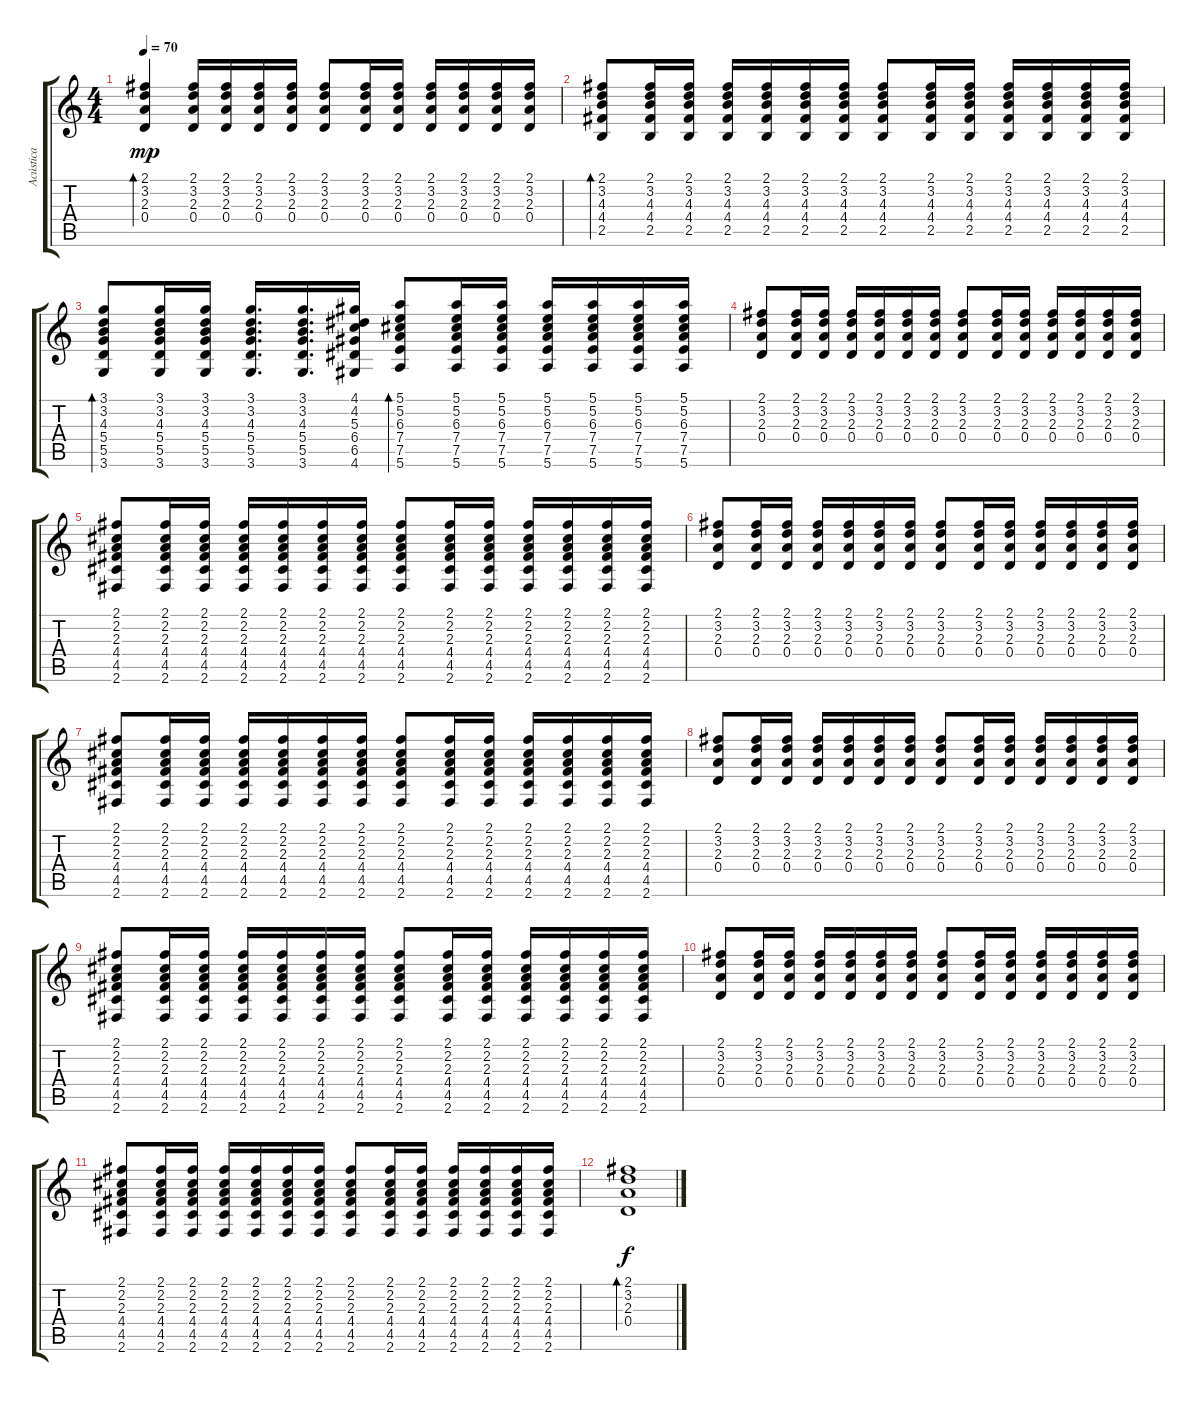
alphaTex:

\track ("Acústica" "Acústica") {instrument acousticguitarsteel}
\staff {score tabs}
\tuning (E4 B3 G3 D3 A2 E2) {hide}
\ts (4 4)
\tempo 70
\clef g2
\ks c
(2.1 3.2 2.3 0.4).4{bd 60 dy mp} (2.1 3.2 2.3 0.4).16 (2.1 3.2 2.3 0.4).16 (2.1 3.2 2.3 0.4).16 (2.1 3.2 2.3 0.4).16 (2.1 3.2 2.3 0.4).8 (2.1 3.2 2.3 0.4).16 (2.1 3.2 2.3 0.4).16 (2.1 3.2 2.3 0.4).16 (2.1 3.2 2.3 0.4).16 (2.1 3.2 2.3 0.4).16 (2.1 3.2 2.3 0.4).16 |
(2.1 3.2 4.3 4.4 2.5).8{bd 60} (2.1 3.2 4.3 4.4 2.5).16 (2.1 3.2 4.3 4.4 2.5).16 (2.1 3.2 4.3 4.4 2.5).16 (2.1 3.2 4.3 4.4 2.5).16 (2.1 3.2 4.3 4.4 2.5).16 (2.1 3.2 4.3 4.4 2.5).16 (2.1 3.2 4.3 4.4 2.5).8 (2.1 3.2 4.3 4.4 2.5).16 (2.1 3.2 4.3 4.4 2.5).16 (2.1 3.2 4.3 4.4 2.5).16 (2.1 3.2 4.3 4.4 2.5).16 (2.1 3.2 4.3 4.4 2.5).16 (2.1 3.2 4.3 4.4 2.5).16 |
(3.1 3.2 4.3 5.4 5.5 3.6).8{bd 60} (3.1 3.2 4.3 5.4 5.5 3.6).16 (3.1 3.2 4.3 5.4 5.5 3.6).16 (3.1 3.2 4.3 5.4 5.5 3.6).16{d} (3.1 3.2 4.3 5.4 5.5 3.6).16{d} (4.1 4.2 5.3 6.4 6.5 4.6).16 (5.1 5.2 6.3 7.4 7.5 5.6).8{bd 60} (5.1 5.2 6.3 7.4 7.5 5.6).16 (5.1 5.2 6.3 7.4 7.5 5.6).16 (5.1 5.2 6.3 7.4 7.5 5.6).16 (5.1 5.2 6.3 7.4 7.5 5.6).16 (5.1 5.2 6.3 7.4 7.5 5.6).16 (5.1 5.2 6.3 7.4 7.5 5.6).16 |
(2.1 3.2 2.3 0.4).8 (2.1 3.2 2.3 0.4).16 (2.1 3.2 2.3 0.4).16 (2.1 3.2 2.3 0.4).16 (2.1 3.2 2.3 0.4).16 (2.1 3.2 2.3 0.4).16 (2.1 3.2 2.3 0.4).16 (2.1 3.2 2.3 0.4).8 (2.1 3.2 2.3 0.4).16 (2.1 3.2 2.3 0.4).16 (2.1 3.2 2.3 0.4).16 (2.1 3.2 2.3 0.4).16 (2.1 3.2 2.3 0.4).16 (2.1 3.2 2.3 0.4).16 |
(2.1 2.2 2.3 4.4 4.5 2.6).8 (2.1 2.2 2.3 4.4 4.5 2.6).16 (2.1 2.2 2.3 4.4 4.5 2.6).16 (2.1 2.2 2.3 4.4 4.5 2.6).16 (2.1 2.2 2.3 4.4 4.5 2.6).16 (2.1 2.2 2.3 4.4 4.5 2.6).16 (2.1 2.2 2.3 4.4 4.5 2.6).16 (2.1 2.2 2.3 4.4 4.5 2.6).8 (2.1 2.2 2.3 4.4 4.5 2.6).16 (2.1 2.2 2.3 4.4 4.5 2.6).16 (2.1 2.2 2.3 4.4 4.5 2.6).16 (2.1 2.2 2.3 4.4 4.5 2.6).16 (2.1 2.2 2.3 4.4 4.5 2.6).16 (2.1 2.2 2.3 4.4 4.5 2.6).16 |
(2.1 3.2 2.3 0.4).8 (2.1 3.2 2.3 0.4).16 (2.1 3.2 2.3 0.4).16 (2.1 3.2 2.3 0.4).16 (2.1 3.2 2.3 0.4).16 (2.1 3.2 2.3 0.4).16 (2.1 3.2 2.3 0.4).16 (2.1 3.2 2.3 0.4).8 (2.1 3.2 2.3 0.4).16 (2.1 3.2 2.3 0.4).16 (2.1 3.2 2.3 0.4).16 (2.1 3.2 2.3 0.4).16 (2.1 3.2 2.3 0.4).16 (2.1 3.2 2.3 0.4).16 |
(2.1 2.2 2.3 4.4 4.5 2.6).8 (2.1 2.2 2.3 4.4 4.5 2.6).16 (2.1 2.2 2.3 4.4 4.5 2.6).16 (2.1 2.2 2.3 4.4 4.5 2.6).16 (2.1 2.2 2.3 4.4 4.5 2.6).16 (2.1 2.2 2.3 4.4 4.5 2.6).16 (2.1 2.2 2.3 4.4 4.5 2.6).16 (2.1 2.2 2.3 4.4 4.5 2.6).8 (2.1 2.2 2.3 4.4 4.5 2.6).16 (2.1 2.2 2.3 4.4 4.5 2.6).16 (2.1 2.2 2.3 4.4 4.5 2.6).16 (2.1 2.2 2.3 4.4 4.5 2.6).16 (2.1 2.2 2.3 4.4 4.5 2.6).16 (2.1 2.2 2.3 4.4 4.5 2.6).16 |
(2.1 3.2 2.3 0.4).8 (2.1 3.2 2.3 0.4).16 (2.1 3.2 2.3 0.4).16 (2.1 3.2 2.3 0.4).16 (2.1 3.2 2.3 0.4).16 (2.1 3.2 2.3 0.4).16 (2.1 3.2 2.3 0.4).16 (2.1 3.2 2.3 0.4).8 (2.1 3.2 2.3 0.4).16 (2.1 3.2 2.3 0.4).16 (2.1 3.2 2.3 0.4).16 (2.1 3.2 2.3 0.4).16 (2.1 3.2 2.3 0.4).16 (2.1 3.2 2.3 0.4).16 |
(2.1 2.2 2.3 4.4 4.5 2.6).8 (2.1 2.2 2.3 4.4 4.5 2.6).16 (2.1 2.2 2.3 4.4 4.5 2.6).16 (2.1 2.2 2.3 4.4 4.5 2.6).16 (2.1 2.2 2.3 4.4 4.5 2.6).16 (2.1 2.2 2.3 4.4 4.5 2.6).16 (2.1 2.2 2.3 4.4 4.5 2.6).16 (2.1 2.2 2.3 4.4 4.5 2.6).8 (2.1 2.2 2.3 4.4 4.5 2.6).16 (2.1 2.2 2.3 4.4 4.5 2.6).16 (2.1 2.2 2.3 4.4 4.5 2.6).16 (2.1 2.2 2.3 4.4 4.5 2.6).16 (2.1 2.2 2.3 4.4 4.5 2.6).16 (2.1 2.2 2.3 4.4 4.5 2.6).16 |
(2.1 3.2 2.3 0.4).8 (2.1 3.2 2.3 0.4).16 (2.1 3.2 2.3 0.4).16 (2.1 3.2 2.3 0.4).16 (2.1 3.2 2.3 0.4).16 (2.1 3.2 2.3 0.4).16 (2.1 3.2 2.3 0.4).16 (2.1 3.2 2.3 0.4).8 (2.1 3.2 2.3 0.4).16 (2.1 3.2 2.3 0.4).16 (2.1 3.2 2.3 0.4).16 (2.1 3.2 2.3 0.4).16 (2.1 3.2 2.3 0.4).16 (2.1 3.2 2.3 0.4).16 |
(2.1 2.2 2.3 4.4 4.5 2.6).8 (2.1 2.2 2.3 4.4 4.5 2.6).16 (2.1 2.2 2.3 4.4 4.5 2.6).16 (2.1 2.2 2.3 4.4 4.5 2.6).16 (2.1 2.2 2.3 4.4 4.5 2.6).16 (2.1 2.2 2.3 4.4 4.5 2.6).16 (2.1 2.2 2.3 4.4 4.5 2.6).16 (2.1 2.2 2.3 4.4 4.5 2.6).8 (2.1 2.2 2.3 4.4 4.5 2.6).16 (2.1 2.2 2.3 4.4 4.5 2.6).16 (2.1 2.2 2.3 4.4 4.5 2.6).16 (2.1 2.2 2.3 4.4 4.5 2.6).16 (2.1 2.2 2.3 4.4 4.5 2.6).16 (2.1 2.2 2.3 4.4 4.5 2.6).16 |
(2.1 3.2 2.3 0.4).1{bd 60 dy f}
